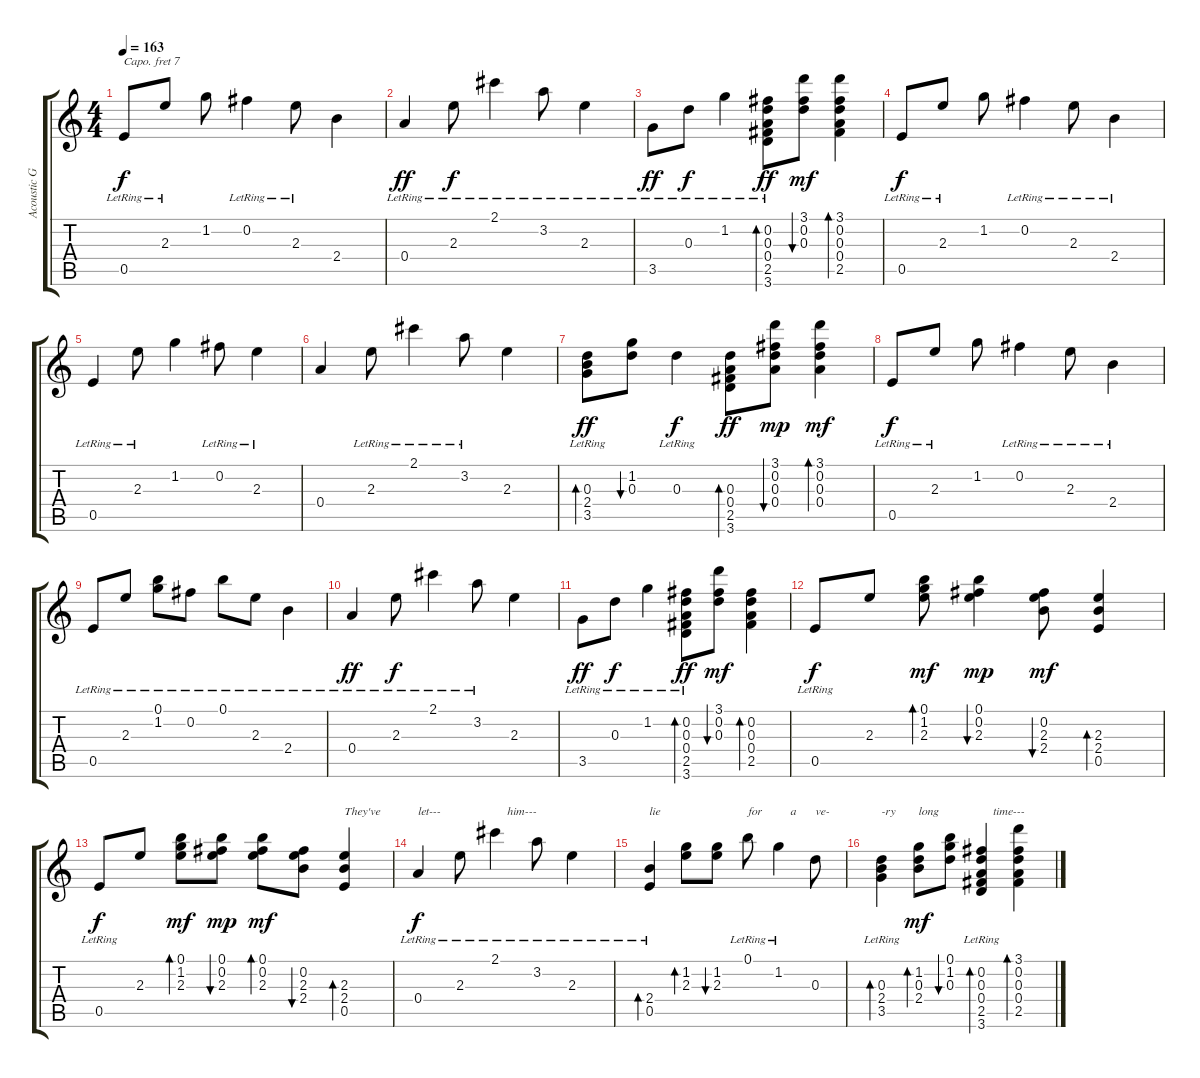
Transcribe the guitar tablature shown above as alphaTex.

\track ("Acoustic Guitar" "Acoustic G") {instrument acousticguitarsteel}
\staff {score tabs}
\capo 7
\tuning (E4 B3 G3 D3 A2 E2) {hide}
\ts (4 4)
\tempo 163
\clef g2
\ks c
0.5{lr}.8{dy f} 2.3{lr}.8 1.2.8 0.2{lr}.4 2.3{lr}.8 2.4.4 |
0.4{lr}.4{dy ff} 2.3{lr}.8{dy f} 2.1{lr}.4 3.2{lr}.8 2.3{lr}.4 |
3.5{lr}.8{dy ff} 0.3{lr}.8{dy f} 1.2{lr}.4 (0.2 0.3 0.4 2.5 3.6{lr}).8{bd 60 dy ff} (3.1 0.2 0.3).8{bu 60 dy mf} (3.1 0.2 0.3 0.4 2.5).4{bd 60} |
0.5{lr}.8{dy f} 2.3{lr}.8 1.2.8 0.2{lr}.4 2.3{lr}.8 2.4{lr}.4 |
0.5{lr}.4 2.3{lr}.8 1.2.4 0.2{lr}.8 2.3{lr}.4 |
0.4.4 2.3{lr}.8 2.1{lr}.4 3.2{lr}.8 2.3.4 |
(0.3 2.4 3.5{lr}).8{bd 60 dy ff} (1.2 0.3).8{bu 60} 0.3{lr}.4{dy f} (0.3 0.4 2.5 3.6).8{bd 60 dy ff} (3.1 0.2 0.3 0.4).8{bu 60 dy mp} (3.1 0.2 0.3 0.4).4{bd 60 dy mf} |
0.5{lr}.8{dy f} 2.3{lr}.8 1.2.8 0.2{lr}.4 2.3{lr}.8 2.4{lr}.4 |
0.5{lr}.8 2.3{lr}.8 (0.1{lr} 1.2).8 0.2{lr}.8 0.1{lr}.8 2.3{lr}.8 2.4{lr}.4 |
0.4{lr}.4{dy ff} 2.3{lr}.8{dy f} 2.1{lr}.4 3.2{lr}.8 2.3.4 |
3.5{lr}.8{dy ff} 0.3{lr}.8{dy f} 1.2{lr}.4 (0.2 0.3 0.4 2.5 3.6{lr}).8{bd 60 dy ff} (3.1 0.2 0.3).8{bu 60 dy mf} (0.2 0.3 0.4 2.5).4{bd 60} |
0.5{lr}.8{dy f} 2.3.8 (0.1 1.2 2.3).8{bd 60 dy mf} (0.1 0.2 2.3).4{bu 60 dy mp} (0.2 2.3 2.4).8{bu 60 dy mf} (2.3 2.4 0.5).4{bd 60} |
0.5{lr}.8{dy f} 2.3.8 (0.1 1.2 2.3).8{bd 60 dy mf} (0.1 0.2 2.3).8{bu 60 dy mp} (0.1 0.2 2.3).8{bd 60 dy mf} (0.2 2.3 2.4).8{bu 60} (2.3 2.4 0.5).4{bd 60 txt "They've"} |
0.4{lr}.4{txt "let---" dy f} 2.3{lr}.8 2.1{lr}.4{txt "    him---"} 3.2{lr}.8 2.3{lr}.4 |
(2.4 0.5{lr}).4{bd 120 txt "lie"} (1.2 2.3).8{bd 60} (1.2 2.3).8{bu 60} 0.1{lr}.8{txt "for"} 1.2{lr}.4{txt "    a"} 0.3.8{txt "ve-"} |
(0.3 2.4 3.5{lr}).4{bd 120 txt "-ry"} (1.2 0.3 2.4).8{bd 60 txt "long" dy mf} (0.1 1.2 0.3).8{bu 60} (0.2 0.3 0.4 2.5 3.6{lr}).4{bd 120 txt "    time---"} (3.1 0.2 0.3 0.4 2.5).4{bd 120}
